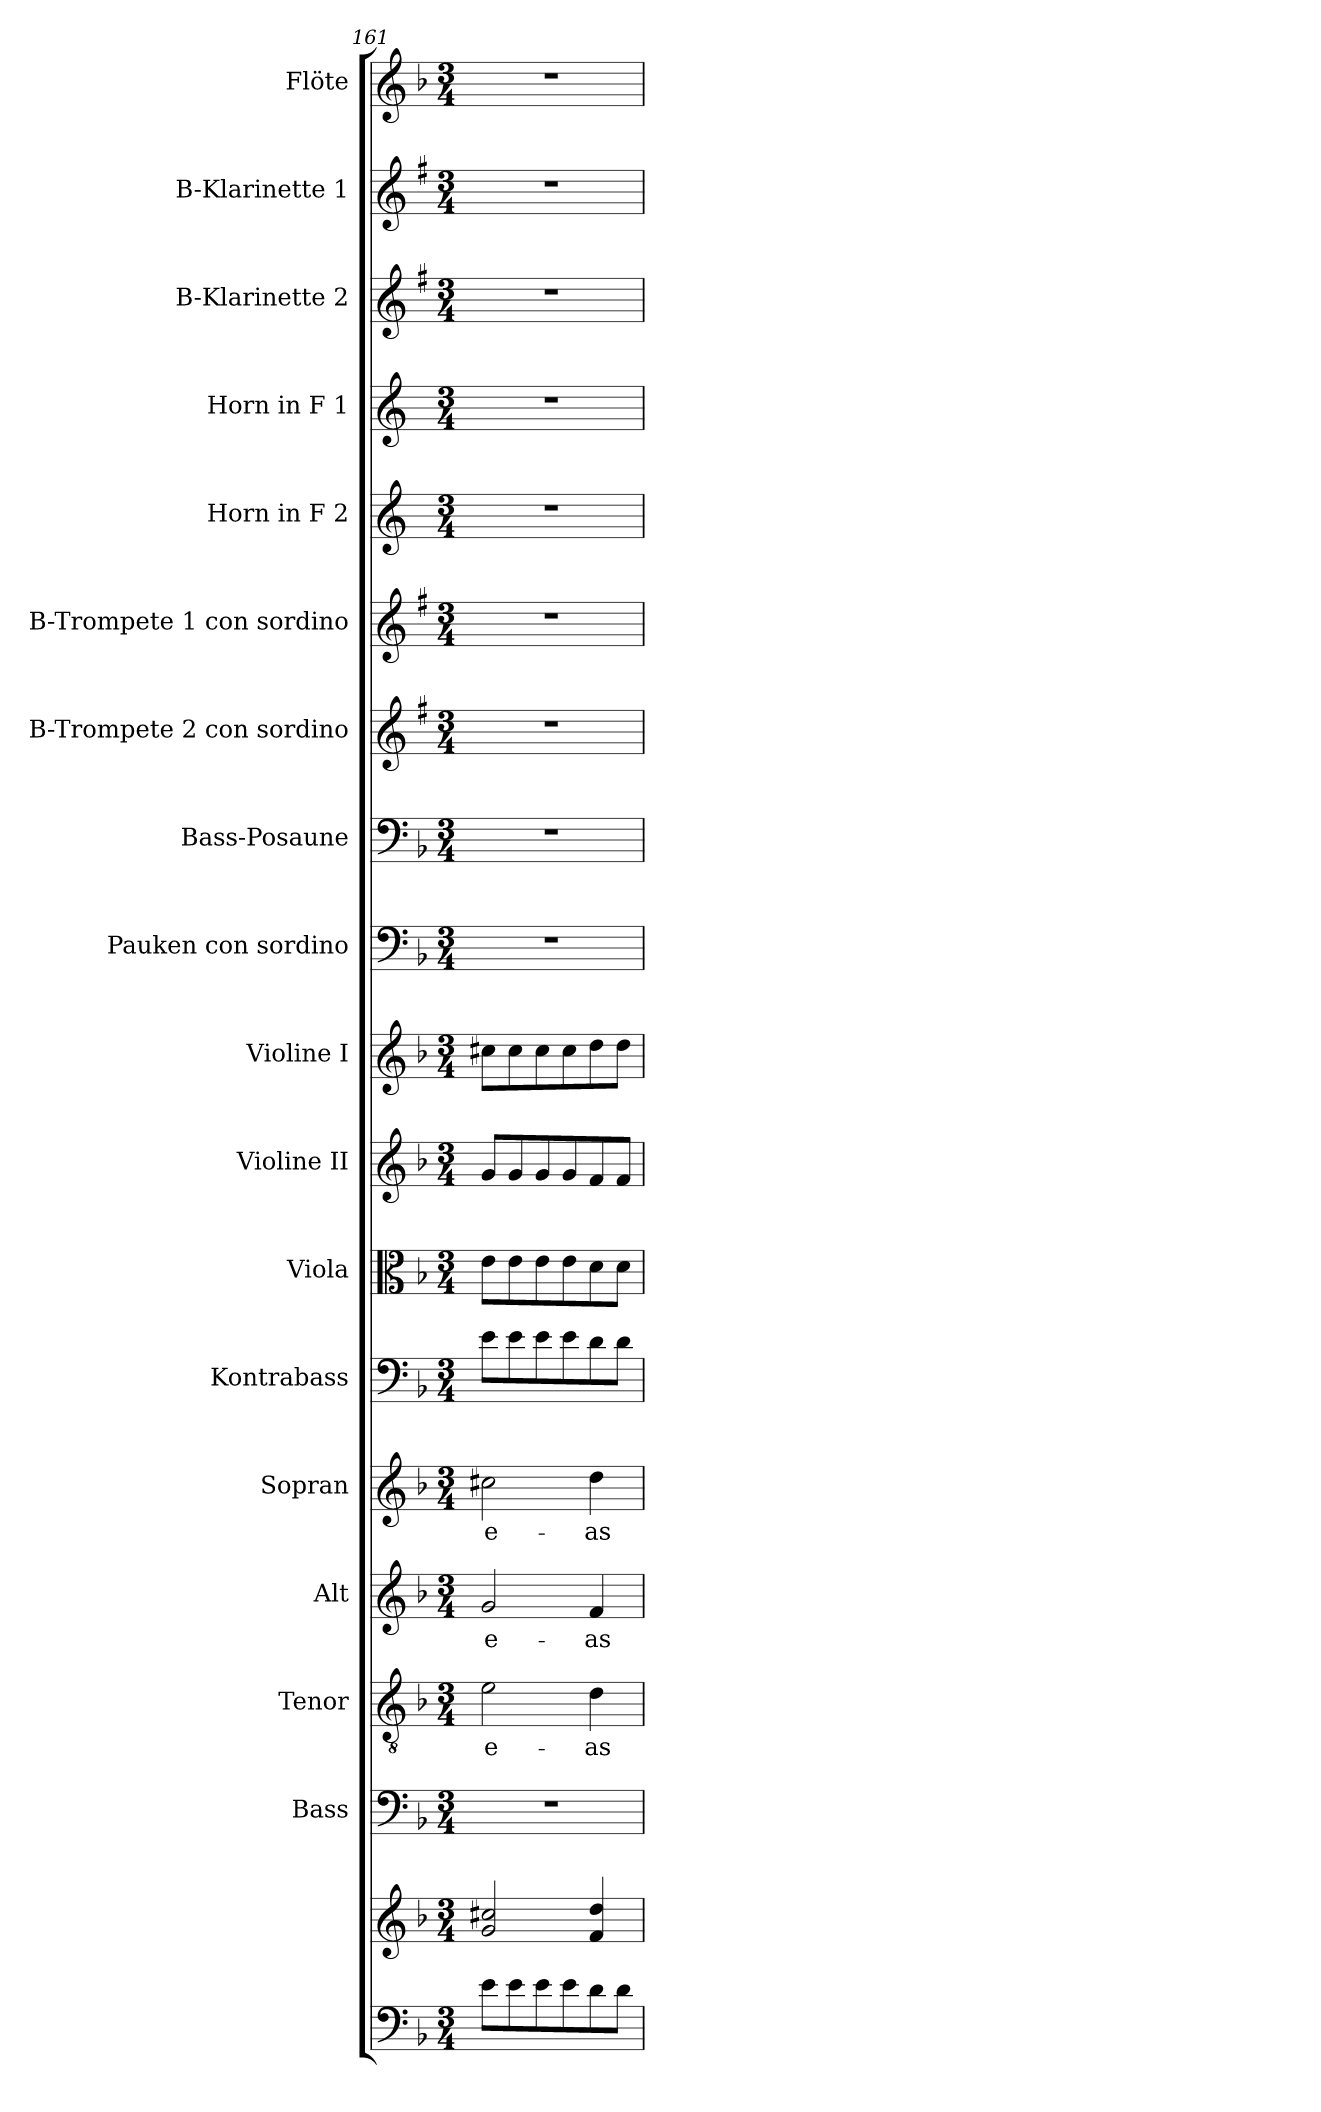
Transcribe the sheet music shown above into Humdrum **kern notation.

**kern	**kern	**kern	**kern	**text	**kern	**text	**kern	**text	**kern	**kern	**kern	**kern	**kern	**kern	**kern	**kern	**kern	**kern	**kern	**kern	**kern
*part18	*part18	*part17	*part16	*part16	*part15	*part15	*part14	*part14	*part13	*part12	*part11	*part10	*part9	*part8	*part7	*part6	*part5	*part4	*part3	*part2	*part1
*staff19	*staff18	*staff17	*staff16	*staff16	*staff15	*staff15	*staff14	*staff14	*staff13	*staff12	*staff11	*staff10	*staff9	*staff8	*staff7	*staff6	*staff5	*staff4	*staff3	*staff2	*staff1
*	*	*I"Bass	*I"Tenor	*	*I"Alt	*	*I"Sopran	*	*I"Kontrabass	*I"Viola	*I"Violine II	*I"Violine I	*I"Pauken con sordino	*I"Bass-Posaune	*I"B-Trompete 2 con sordino	*I"B-Trompete 1 con sordino	*I"Horn in F 2	*I"Horn in F 1	*I"B-Klarinette 2	*I"B-Klarinette 1	*I"Flöte
*	*	*I'B.	*I'T.	*	*I'A.	*	*I'S.	*	*I'Kb.	*I'Vla.	*I'Vl. II	*I'Vl. I	*I'Pk.	*I'B. Pos.	*I'B Trp. 2	*I'B Trp. 1	*	*	*I'B Kl. 2	*I'B Kl. 1	*I'Fl.
*clefF4	*clefG2	*clefF4	*clefGv2	*	*clefG2	*	*clefG2	*	*clefF4	*clefC3	*clefG2	*clefG2	*clefF4	*clefF4	*clefG2	*clefG2	*clefG2	*clefG2	*clefG2	*clefG2	*clefG2
*	*	*	*	*	*	*	*	*	*ITrd7c12	*	*	*	*	*	*ITrd1c2	*ITrd1c2	*ITrd4c7	*ITrd4c7	*ITrd1c2	*ITrd1c2	*
*k[b-]	*k[b-]	*k[b-]	*k[b-]	*	*k[b-]	*	*k[b-]	*	*k[b-]	*k[b-]	*k[b-]	*k[b-]	*k[b-]	*k[b-]	*k[b-]	*k[b-]	*k[b-]	*k[b-]	*k[b-]	*k[b-]	*k[b-]
*F:	*F:	*F:	*F:	*	*F:	*	*F:	*	*F:	*F:	*F:	*F:	*F:	*F:	*F:	*F:	*F:	*F:	*F:	*F:	*F:
*M3/4	*M3/4	*M3/4	*M3/4	*	*M3/4	*	*M3/4	*	*M3/4	*M3/4	*M3/4	*M3/4	*M3/4	*M3/4	*M3/4	*M3/4	*M3/4	*M3/4	*M3/4	*M3/4	*M3/4
=161	=161	=161	=161	=161	=161	=161	=161	=161	=161	=161	=161	=161	=161	=161	=161	=161	=161	=161	=161	=161	=161
!	!	!	!	!LO:LY:b	!	!LO:LY:b	!	!LO:LY:b	!	!	!	!	!	!	!	!	!	!	!	!	!
8e\L	2g/ 2cc#X/	2.r	2e\	e-	2g/	e-	2cc#X\	e-	8E\L	8e\L	8g/L	8cc#X\L	2.r	2.r	2.r	2.r	2.r	2.r	2.r	2.r	2.r
8e\	.	.	.	.	.	.	.	.	8E\	8e\	8g/	8cc#\	.	.	.	.	.	.	.	.	.
8e\	.	.	.	.	.	.	.	.	8E\	8e\	8g/	8cc#\	.	.	.	.	.	.	.	.	.
8e\	.	.	.	.	.	.	.	.	8E\	8e\	8g/	8cc#\	.	.	.	.	.	.	.	.	.
!	!	!	!	!LO:LY:b	!	!LO:LY:b	!	!LO:LY:b	!	!	!	!	!	!	!	!	!	!	!	!	!
8d\	4f/ 4dd/	.	4d\	-as	4f/	-as	4dd\	-as	8D\	8d\	8f/	8dd\	.	.	.	.	.	.	.	.	.
8d\J	.	.	.	.	.	.	.	.	8D\J	8d\J	8f/J	8dd\J	.	.	.	.	.	.	.	.	.
=	=	=	=	=	=	=	=	=	=	=	=	=	=	=	=	=	=	=	=	=	=
*-	*-	*-	*-	*-	*-	*-	*-	*-	*-	*-	*-	*-	*-	*-	*-	*-	*-	*-	*-	*-	*-
